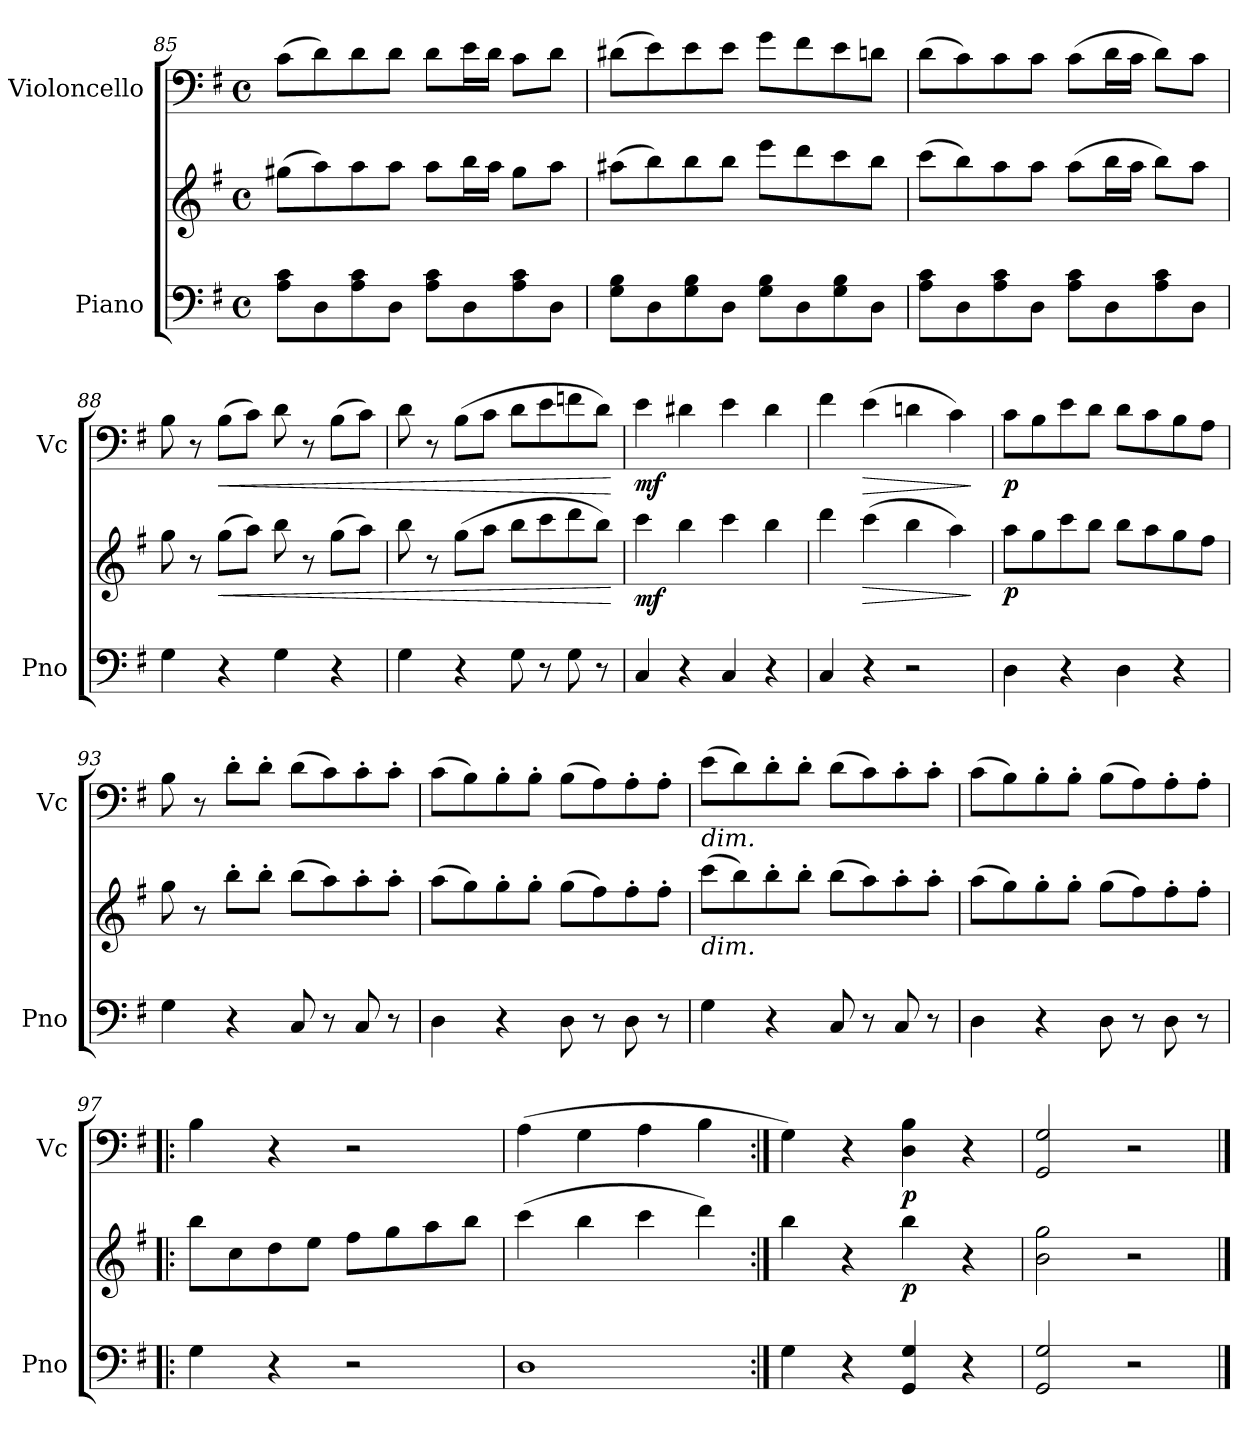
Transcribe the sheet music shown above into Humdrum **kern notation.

**kern	**kern	**dynam	**kern	**dynam
*part2	*part2	*part2	*part1	*part1
*staff3	*staff2	*staff2/3	*staff1	*staff1
*I"Piano	*	*	*I"Violoncello	*
*I'Pno	*	*	*I'Vc	*
*clefF4	*clefG2	*	*clefF4	*
*k[f#]	*k[f#]	*	*k[f#]	*
*M4/4	*M4/4	*	*M4/4	*
*met(c)	*met(c)	*	*met(c)	*
=85	=85	=85	=85	=85
8A\ 8c\L	(>8gg#X\L	.	(>8c\L	.
8D\	8aa\)	.	8d\)	.
8A\ 8c\	8aa\	.	8d\	.
8D\J	8aa\J	.	8d\J	.
8A\ 8c\L	8aa\L	.	8d\L	.
8D\	16bb\L	.	16e\L	.
.	16aa\JJ	.	16d\JJ	.
8A\ 8c\	8gg#\L	.	8c\L	.
8D\J	8aa\J	.	8d\J	.
!!LO:PB:g=z
=86	=86	=86	=86	=86
8G\ 8B\L	(>8aa#X\L	.	(>8d#X\L	.
8D\	8bb\)	.	8e\)	.
8G\ 8B\	8bb\	.	8e\	.
8D\J	8bb\J	.	8e\J	.
8G\ 8B\L	8eee\L	.	8g\L	.
8D\	8ddd\	.	8f#\	.
8G\ 8B\	8ccc\	.	8e\	.
8D\J	8bb\J	.	8dn\J	.
=87	=87	=87	=87	=87
8A\ 8c\L	(>8ccc\L	.	(>8d\L	.
8D\	8bb\)	.	8c\)	.
8A\ 8c\	8aa\	.	8c\	.
8D\J	8aa\J	.	8c\J	.
8A\ 8c\L	(>8aa\L	.	(>8c\L	.
8D\	16bb\L	.	16d\L	.
.	16aa\JJ	.	16c\JJ	.
8A\ 8c\	8bb\L)	.	8d\L)	.
8D\J	8aa\J	.	8c\J	.
=88	=88	=88	=88	=88
4G\	8gg\	.	8B\	.
.	8r	.	8r	.
!	!	!LO:HP:b	!	!LO:HP:b
4r	(>8gg\L	<	(>8B\L	<
.	8aa\J)	.	8c\J)	.
4G\	8bb\	.	8d\	.
.	8r	.	8r	.
4r	(>8gg\L	.	(>8B\L	.
.	8aa\J)	.	8c\J)	.
=89	=89	=89	=89	=89
4G\	8bb\	.	8d\	.
.	8r	.	8r	.
4r	(>8gg\L	.	(>8B\L	.
.	8aa\J	.	8c\J	.
8G\	8bb\L	.	8d\L	.
8r	8ccc\	.	8e\	.
8G\	8ddd\	.	8fn\	.
8r	8bb\J)	.	8d\J)	.
.	.	[	.	[
=90	=90	=90	=90	=90
!	!	!LO:DY:b	!	!LO:DY:b
4C/	4ccc\	mf	4e\	mf
4r	4bb\	.	4d#X\	.
4C/	4ccc\	.	4e\	.
4r	4bb\	.	4d#\	.
!!LO:LB:g=z
=91	=91	=91	=91	=91
4C/	4ddd\	.	4f#\	.
!	!	!LO:HP:b	!	!LO:HP:b
4r	(>4ccc\	>	(>4e\	>
2r	4bb\	.	4dn\	.
.	4aa\)	.	4c\)	.
.	.	]	.	]
=92	=92	=92	=92	=92
!	!	!LO:DY:b	!	!LO:DY:b
4D\	8aa\L	p	8c\L	p
.	8gg\	.	8B\	.
4r	8ccc\	.	8e\	.
.	8bb\J	.	8d\J	.
4D\	8bb\L	.	8d\L	.
.	8aa\	.	8c\	.
4r	8gg\	.	8B\	.
.	8ff#\J	.	8A\J	.
=93	=93	=93	=93	=93
4G\	8gg\	.	8B\	.
.	8r	.	8r	.
4r	8bb'\L	.	8d'\L	.
.	8bb'\J	.	8d'\J	.
8C/	(>8bb\L	.	(>8d\L	.
8r	8aa\)	.	8c\)	.
8C/	8aa'\	.	8c'\	.
8r	8aa'\J	.	8c'\J	.
=94	=94	=94	=94	=94
4D\	(>8aa\L	.	(>8c\L	.
.	8gg\)	.	8B\)	.
4r	8gg'\	.	8B'\	.
.	8gg'\J	.	8B'\J	.
8D\	(>8gg\L	.	(>8B\L	.
8r	8ff#\)	.	8A\)	.
8D\	8ff#'\	.	8A'\	.
8r	8ff#'\J	.	8A'\J	.
=95	=95	=95	=95	=95
!	!	!	!LO:TX:b:i:t=dim.	!
!	!LO:TX:b:i:t=dim.	!	!	!
4G\	(>8ccc\L	.	(>8e\L	.
.	8bb\)	.	8d\)	.
4r	8bb'\	.	8d'\	.
.	8bb'\J	.	8d'\J	.
8C/	(>8bb\L	.	(>8d\L	.
8r	8aa\)	.	8c\)	.
8C/	8aa'\	.	8c'\	.
8r	8aa'\J	.	8c'\J	.
!!LO:LB:g=z
=96	=96	=96	=96	=96
4D\	(>8aa\L	.	(>8c\L	.
.	8gg\)	.	8B\)	.
4r	8gg'\	.	8B'\	.
.	8gg'\J	.	8B'\J	.
8D\	(>8gg\L	.	(>8B\L	.
8r	8ff#\)	.	8A\)	.
8D\	8ff#'\	.	8A'\	.
8r	8ff#'\J	.	8A'\J	.
=97!|:	=97!|:	=97!|:	=97!|:	=97!|:
4G\	8bb\L	.	4B\	.
.	8cc\	.	.	.
4r	8dd\	.	4r	.
.	8ee\J	.	.	.
2r	8ff#\L	.	2r	.
.	8gg\	.	.	.
.	8aa\	.	.	.
.	8bb\J	.	.	.
=98	=98	=98	=98	=98
1D	(>4ccc\	.	(>4A\	.
.	4bb\	.	4G\	.
.	4ccc\	.	4A\	.
.	4ddd\)	.	4B\	.
=99:|!	=99:|!	=99:|!	=99:|!	=99:|!
4G\	4bb\	.	4G\)	.
4r	4r	.	4r	.
!	!	!LO:DY:b	!	!LO:DY:b
4GG/ 4G/	4bb\	p	4D\ 4B\	p
4r	4r	.	4r	.
=100	=100	=100	=100	=100
2GG/ 2G/	2b\ 2gg\	.	2GG/ 2G/	.
2r	2r	.	2r	.
==	==	==	==	==
*-	*-	*-	*-	*-
